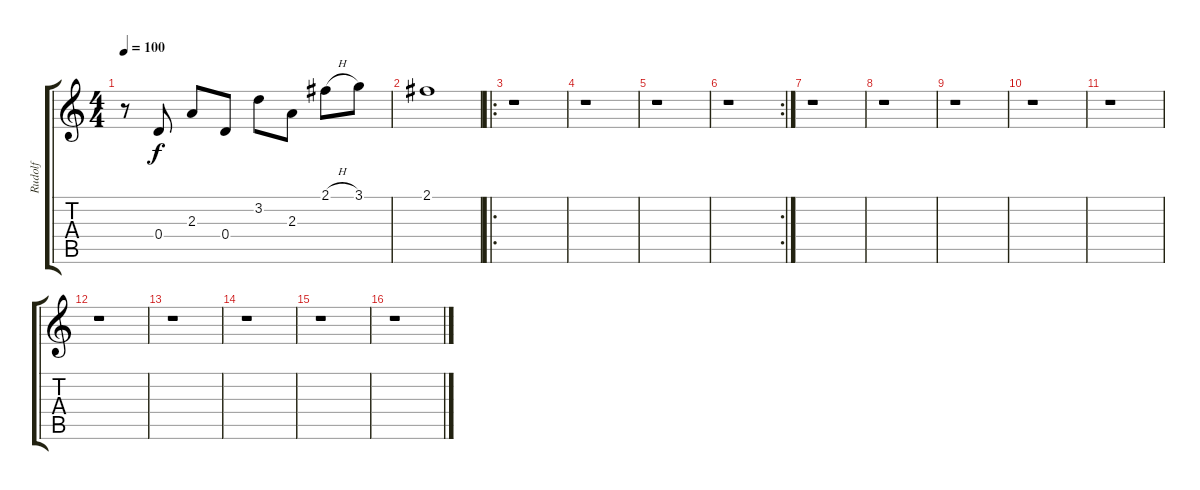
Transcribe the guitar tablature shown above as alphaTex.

\track ("Rudolf" "Rudolf") {instrument acousticguitarsteel}
\staff {score tabs}
\tuning (E4 B3 G3 D3 A2 E2) {hide}
\ts (4 4)
\tempo 100
\clef g2
\ks c
r.8{dy f} 0.4.8 2.3.8 0.4.8 3.2.8 2.3.8 2.1{h}.8 3.1.8 |
2.1.1 |
\ro
r.1 |
r.1 |
r.1 |
\rc 2
r.1 |
r.1 |
r.1 |
r.1 |
r.1 |
r.1 |
r.1 |
r.1 |
r.1 |
r.1 |
r.1
